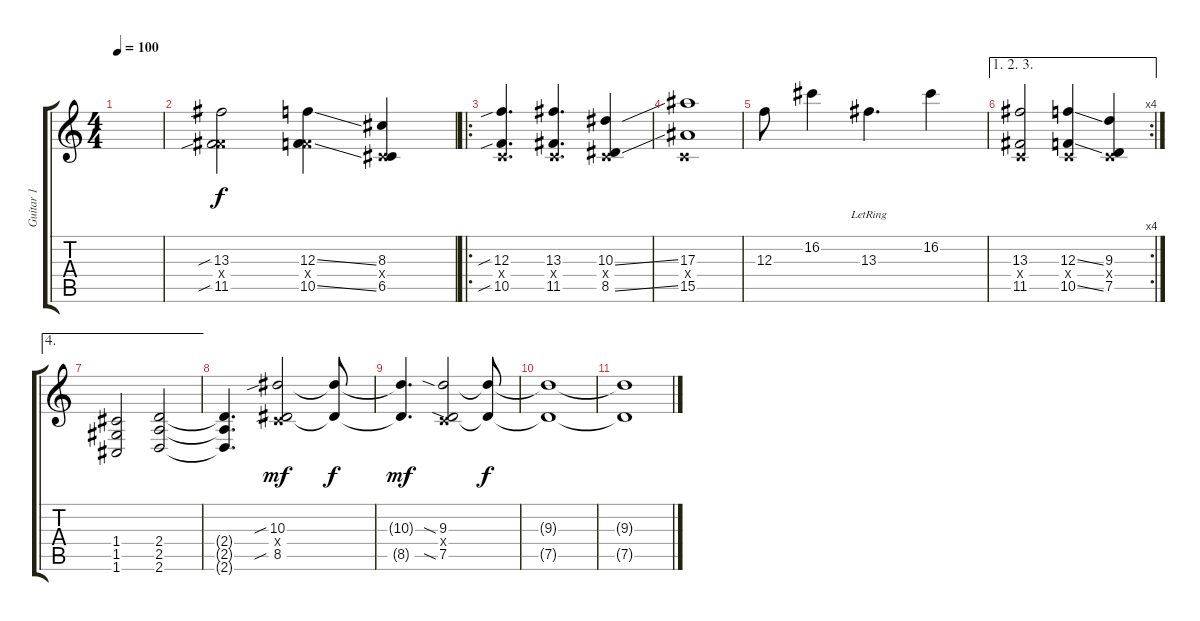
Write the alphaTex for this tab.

\track ("Guitar 1" "Guitar 1") {instrument distortionguitar}
\staff {score tabs}
\tuning (D4 A3 F3 C3 G2 C2) {hide}
\ts (4 4)
\tempo 100
\clef g2
\ks c
|
(13.3{sib} 6.4{x} 11.5{sib}).2 (12.3{ss} 5.4{x} 10.5{ss}).4 (8.3 1.4{x} 6.5).4 |
\ro
(12.3{sib} 0.4{x} 10.5{sib}).4{d} (13.3 0.4{x} 11.5).4{d} (10.3{ss} 0.4{x} 8.5{ss}).4 |
(17.3 0.4{x} 15.5).1 |
12.3.8 16.2.4 13.3{lr}.4{d} 16.2.4 |
\ae (1 2 3)
\rc 4
(13.3 0.4{x} 11.5).2 (12.3{ss} 0.4{x} 10.5{ss}).4 (9.3 0.4{x} 7.5).4 |
\ae 4
(1.4 1.5 1.6).2 (2.4 2.5 2.6).2 |
(2.4{t} 2.5{t} 2.6{t}).4{d} (10.3{sib} 0.4{x} 8.5{sib}).2{dy mf} (10.3{t} 8.5{t}).8{dy f} |
(10.3{t} 8.5{t}).4{d dy mf} (9.3{sia} 0.4{x} 7.5{sia}).2 (9.3{t} 7.5{t}).8{dy f} |
(9.3{t} 7.5{t}).1 |
(9.3{t} 7.5{t}).1
